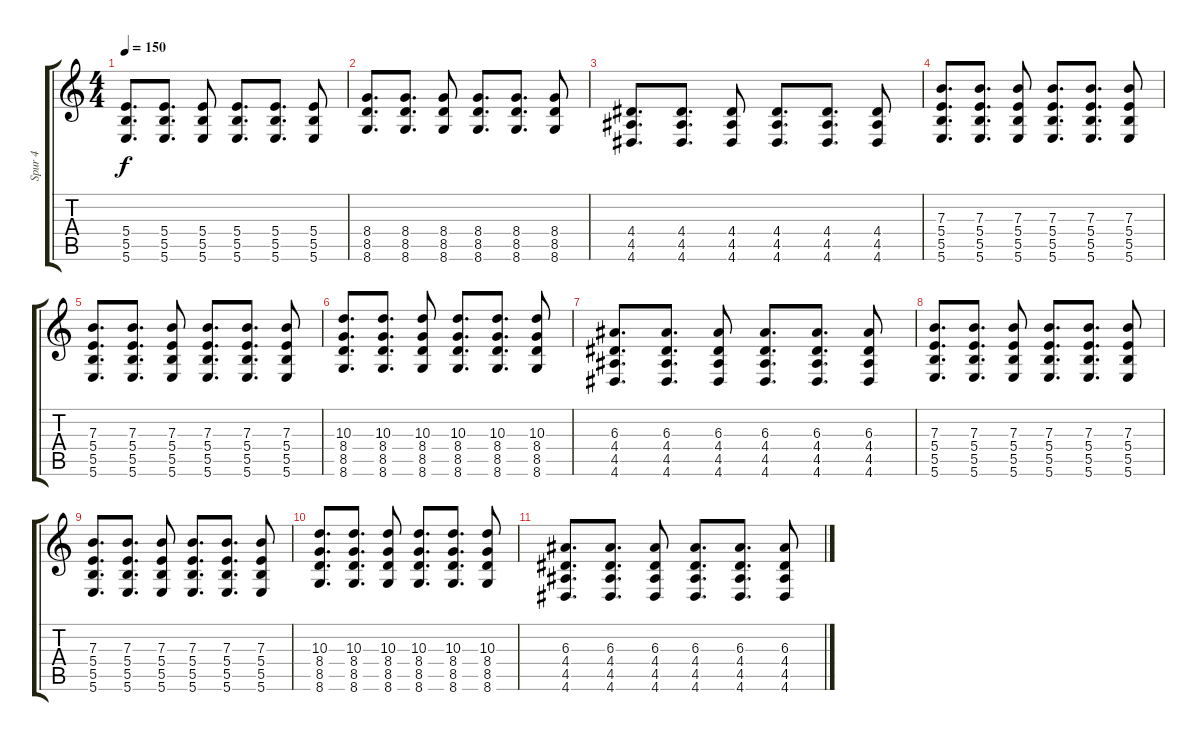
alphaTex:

\track ("Spur 4" "Spur 4") {instrument distortionguitar}
\staff {score tabs}
\tuning (Db4 Ab3 E3 B2 Gb2 B1) {hide}
\ts (4 4)
\tempo 150
\clef g2
\ks c
(5.4 5.5 5.6).8{d dy f} (5.4 5.5 5.6).8{d} (5.4 5.5 5.6).8 (5.4 5.5 5.6).8{d} (5.4 5.5 5.6).8{d} (5.4 5.5 5.6).8 |
(8.4 8.5 8.6).8{d} (8.4 8.5 8.6).8{d} (8.4 8.5 8.6).8 (8.4 8.5 8.6).8{d} (8.4 8.5 8.6).8{d} (8.4 8.5 8.6).8 |
(4.4 4.5 4.6).8{d} (4.4 4.5 4.6).8{d} (4.4 4.5 4.6).8 (4.4 4.5 4.6).8{d} (4.4 4.5 4.6).8{d} (4.4 4.5 4.6).8 |
(7.3 5.4 5.5 5.6).8{d} (7.3 5.4 5.5 5.6).8{d} (7.3 5.4 5.5 5.6).8 (7.3 5.4 5.5 5.6).8{d} (7.3 5.4 5.5 5.6).8{d} (7.3 5.4 5.5 5.6).8 |
(7.3 5.4 5.5 5.6).8{d} (7.3 5.4 5.5 5.6).8{d} (7.3 5.4 5.5 5.6).8 (7.3 5.4 5.5 5.6).8{d} (7.3 5.4 5.5 5.6).8{d} (7.3 5.4 5.5 5.6).8 |
(10.3 8.4 8.5 8.6).8{d} (10.3 8.4 8.5 8.6).8{d} (10.3 8.4 8.5 8.6).8 (10.3 8.4 8.5 8.6).8{d} (10.3 8.4 8.5 8.6).8{d} (10.3 8.4 8.5 8.6).8 |
(6.3 4.4 4.5 4.6).8{d} (6.3 4.4 4.5 4.6).8{d} (6.3 4.4 4.5 4.6).8 (6.3 4.4 4.5 4.6).8{d} (6.3 4.4 4.5 4.6).8{d} (6.3 4.4 4.5 4.6).8 |
(7.3 5.4 5.5 5.6).8{d} (7.3 5.4 5.5 5.6).8{d} (7.3 5.4 5.5 5.6).8 (7.3 5.4 5.5 5.6).8{d} (7.3 5.4 5.5 5.6).8{d} (7.3 5.4 5.5 5.6).8 |
(7.3 5.4 5.5 5.6).8{d} (7.3 5.4 5.5 5.6).8{d} (7.3 5.4 5.5 5.6).8 (7.3 5.4 5.5 5.6).8{d} (7.3 5.4 5.5 5.6).8{d} (7.3 5.4 5.5 5.6).8 |
(10.3 8.4 8.5 8.6).8{d} (10.3 8.4 8.5 8.6).8{d} (10.3 8.4 8.5 8.6).8 (10.3 8.4 8.5 8.6).8{d} (10.3 8.4 8.5 8.6).8{d} (10.3 8.4 8.5 8.6).8 |
(6.3 4.4 4.5 4.6).8{d} (6.3 4.4 4.5 4.6).8{d} (6.3 4.4 4.5 4.6).8 (6.3 4.4 4.5 4.6).8{d} (6.3 4.4 4.5 4.6).8{d} (6.3 4.4 4.5 4.6).8
